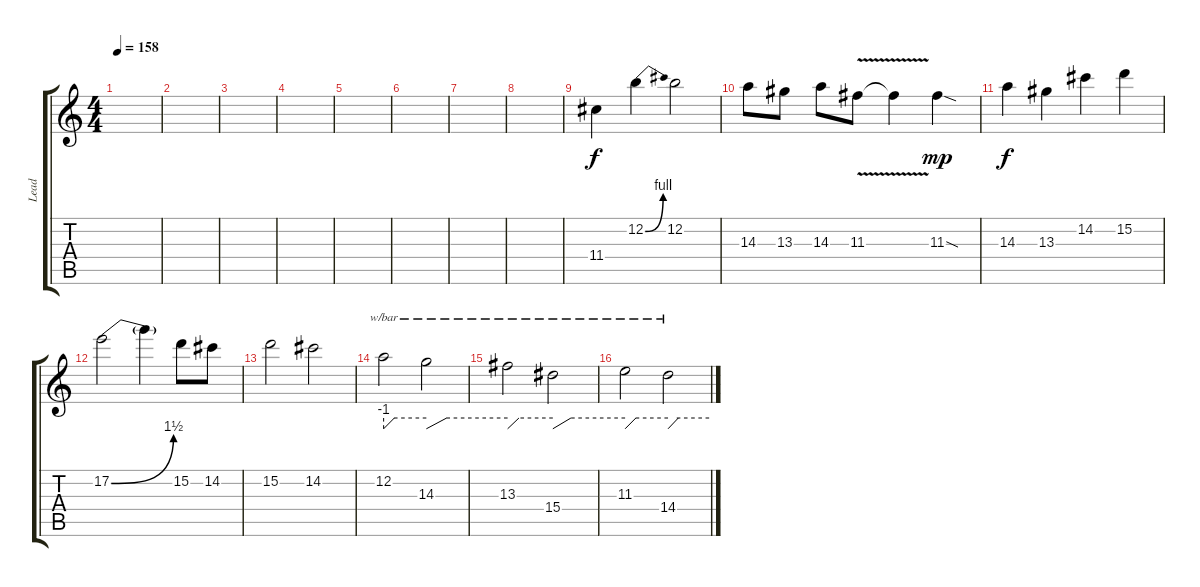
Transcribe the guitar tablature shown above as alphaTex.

\track ("Lead" "Lead") {instrument overdrivenguitar}
\staff {score tabs}
\tuning (E4 B3 G3 D3 A2 E2) {hide}
\ts (4 4)
\section ("" "")
\tempo 158
\clef g2
\ks c
|
|
|
|
|
|
|
|
\section ("" "")
11.4.4 12.2{be (bend 0 0 60 4)}.4 12.2.2 |
14.3.8 13.3.8 14.3.8 11.3{v}.8 11.3{t}.4 11.3{sod}.4{dy mp} |
14.3.4{dy f} 13.3.4 14.2.4 15.2.4 |
17.2{be (bend 0 0 60 6)}.2 17.2{t}.4 15.2.8 14.2.8 |
15.2.2 14.2.2 |
12.2.2{tbe (custom default 0 -4 15 0 60 0)} 14.3.2{tbe (custom default 0 -4 15 0 60 0)} |
13.3.2{tbe (custom default 0 -4 15 0 60 0)} 15.4.2{tbe (custom default 0 -4 15 0 60 0)} |
11.3.2{tbe (custom default 0 -4 15 0 60 0)} 14.4.2{tbe (custom default 0 -4 15 0 60 0)}
